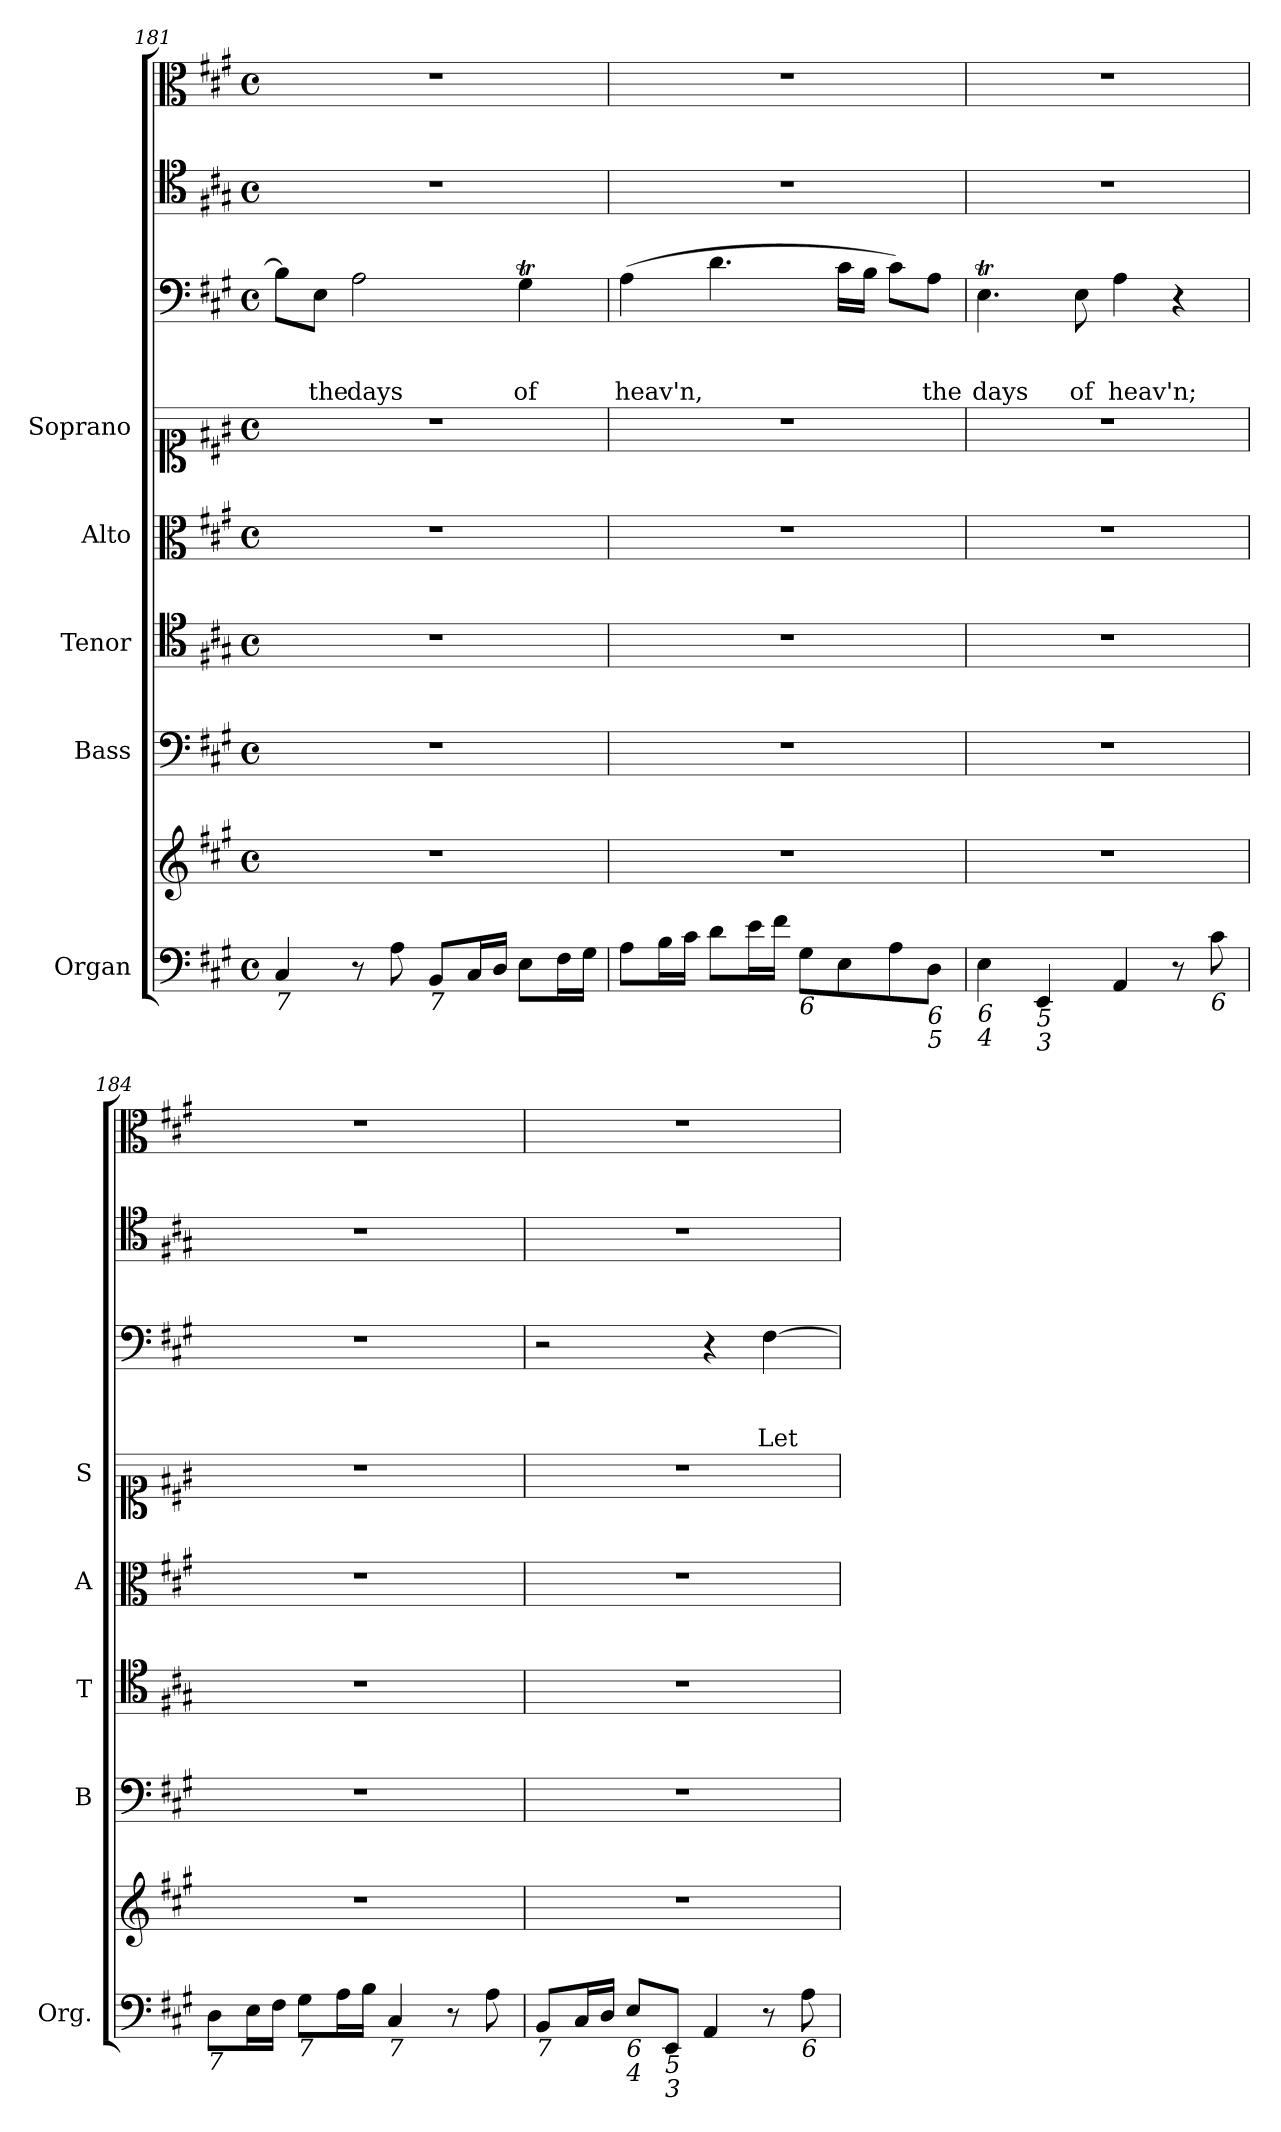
**kern	**kern	**kern	**kern	**kern	**kern	**kern	**text	**text	**text	**kern	**kern
*part8	*part8	*part7	*part6	*part5	*part4	*part3	*part3	*part3	*part3	*part2	*part1
*staff9	*staff8	*staff7	*staff6	*staff5	*staff4	*staff3	*staff3	*staff3	*staff3	*staff2	*staff1
*I"Organ	*	*I"Bass	*I"Tenor	*I"Alto	*I"Soprano	*	*	*	*	*	*
*I'Org.	*	*I'B	*I'T	*I'A	*I'S	*	*	*	*	*	*
*clefF4	*clefG2	*clefF4	*clefC4	*clefC3	*clefC1	*clefF4	*	*	*	*clefC4	*clefC3
*k[f#c#g#]	*k[f#c#g#]	*k[f#c#g#]	*k[f#c#g#]	*k[f#c#g#]	*k[f#c#g#]	*k[f#c#g#]	*	*	*	*k[f#c#g#]	*k[f#c#g#]
*f#:	*f#:	*f#:	*f#:	*f#:	*f#:	*f#:	*	*	*	*f#:	*f#:
*M4/4	*M4/4	*M4/4	*M4/4	*M4/4	*M4/4	*M4/4	*	*	*	*M4/4	*M4/4
*met(c)	*met(c)	*met(c)	*met(c)	*met(c)	*met(c)	*met(c)	*	*	*	*met(c)	*met(c)
=181	=181	=181	=181	=181	=181	=181	=181	=181	=181	=181	=181
!LO:TX:b:i:t=7	!	!	!	!	!	!	!	!	!	!	!
4C#/	1r	1r	1r	1r	1r	8B\L]	.	.	.	1r	1r
!	!	!	!	!	!	!	!	!	!LO:LY:b	!	!
.	.	.	.	.	.	8E\J	.	.	the	.	.
!	!	!	!	!	!	!	!	!	!LO:LY:b	!	!
8r	.	.	.	.	.	2A\	.	.	days	.	.
8A\	.	.	.	.	.	.	.	.	.	.	.
!LO:TX:b:i:t=7	!	!	!	!	!	!	!	!	!	!	!
8BB/L	.	.	.	.	.	.	.	.	.	.	.
16C#/L	.	.	.	.	.	.	.	.	.	.	.
16D/JJ	.	.	.	.	.	.	.	.	.	.	.
!	!	!	!	!	!	!	!	!	!LO:LY:b	!	!
8E\L	.	.	.	.	.	4G#t\	.	.	of	.	.
16F#\L	.	.	.	.	.	.	.	.	.	.	.
16G#\JJ	.	.	.	.	.	.	.	.	.	.	.
=182	=182	=182	=182	=182	=182	=182	=182	=182	=182	=182	=182
!	!	!	!	!	!	!	!	!	!LO:LY:b	!	!
8A\L	1r	1r	1r	1r	1r	(>4A\	.	.	heav'n,	1r	1r
16B\L	.	.	.	.	.	.	.	.	.	.	.
16c#\JJ	.	.	.	.	.	.	.	.	.	.	.
8d\L	.	.	.	.	.	4.d\	.	.	.	.	.
16e\L	.	.	.	.	.	.	.	.	.	.	.
16f#\JJ	.	.	.	.	.	.	.	.	.	.	.
!LO:TX:b:i:t=6	!	!	!	!	!	!	!	!	!	!	!
8G#\L	.	.	.	.	.	.	.	.	.	.	.
8E\	.	.	.	.	.	16c#\LL	.	.	.	.	.
.	.	.	.	.	.	16B\JJ	.	.	.	.	.
8A\	.	.	.	.	.	8c#\L)	.	.	.	.	.
!LO:TX:b:i:t=6	!	!	!	!	!	!	!	!	!	!	!
!LO:TX:b:i:t=5	!	!	!	!	!	!	!	!	!	!	!
!	!	!	!	!	!	!	!	!	!LO:LY:b	!	!
8D\J	.	.	.	.	.	8A\J	.	.	the	.	.
=183	=183	=183	=183	=183	=183	=183	=183	=183	=183	=183	=183
!LO:TX:b:i:t=6	!	!	!	!	!	!	!	!	!	!	!
!LO:TX:b:i:t=4	!	!	!	!	!	!	!	!	!	!	!
!	!	!	!	!	!	!	!	!	!LO:LY:b	!	!
4E\	1r	1r	1r	1r	1r	4.ET\	.	.	days	1r	1r
!LO:TX:b:i:t=5	!	!	!	!	!	!	!	!	!	!	!
!LO:TX:b:i:t=3	!	!	!	!	!	!	!	!	!	!	!
4EE/	.	.	.	.	.	.	.	.	.	.	.
!	!	!	!	!	!	!	!	!	!LO:LY:b	!	!
.	.	.	.	.	.	8E\	.	.	of	.	.
!	!	!	!	!	!	!	!	!	!LO:LY:b	!	!
4AA/	.	.	.	.	.	4A\	.	.	heav'n;	.	.
8r	.	.	.	.	.	4r	.	.	.	.	.
!LO:TX:b:i:t=6	!	!	!	!	!	!	!	!	!	!	!
8c#\	.	.	.	.	.	.	.	.	.	.	.
=184	=184	=184	=184	=184	=184	=184	=184	=184	=184	=184	=184
!LO:TX:b:i:t=7	!	!	!	!	!	!	!	!	!	!	!
8D\L	1r	1r	1r	1r	1r	1r	.	.	.	1r	1r
16E\L	.	.	.	.	.	.	.	.	.	.	.
16F#\JJ	.	.	.	.	.	.	.	.	.	.	.
!LO:TX:b:i:t=7	!	!	!	!	!	!	!	!	!	!	!
8G#\L	.	.	.	.	.	.	.	.	.	.	.
16A\L	.	.	.	.	.	.	.	.	.	.	.
16B\JJ	.	.	.	.	.	.	.	.	.	.	.
!LO:TX:b:i:t=7	!	!	!	!	!	!	!	!	!	!	!
4C#/	.	.	.	.	.	.	.	.	.	.	.
8r	.	.	.	.	.	.	.	.	.	.	.
8A\	.	.	.	.	.	.	.	.	.	.	.
!!LO:LB:g=z
=185	=185	=185	=185	=185	=185	=185	=185	=185	=185	=185	=185
!LO:TX:b:i:t=7	!	!	!	!	!	!	!	!	!	!	!
8BB/L	1r	1r	1r	1r	1r	2r	.	.	.	1r	1r
16C#/L	.	.	.	.	.	.	.	.	.	.	.
16D/JJ	.	.	.	.	.	.	.	.	.	.	.
!LO:TX:b:i:t=6	!	!	!	!	!	!	!	!	!	!	!
!LO:TX:b:i:t=4	!	!	!	!	!	!	!	!	!	!	!
8E/L	.	.	.	.	.	.	.	.	.	.	.
!LO:TX:b:i:t=5	!	!	!	!	!	!	!	!	!	!	!
!LO:TX:b:i:t=3	!	!	!	!	!	!	!	!	!	!	!
8EE/J	.	.	.	.	.	.	.	.	.	.	.
4AA/	.	.	.	.	.	4r	.	.	.	.	.
!	!	!	!	!	!	!	!	!	!LO:LY:b	!	!
8r	.	.	.	.	.	[4F#\	.	.	Let	.	.
!LO:TX:b:i:t=6	!	!	!	!	!	!	!	!	!	!	!
8A\	.	.	.	.	.	.	.	.	.	.	.
=	=	=	=	=	=	=	=	=	=	=	=
*-	*-	*-	*-	*-	*-	*-	*-	*-	*-	*-	*-
